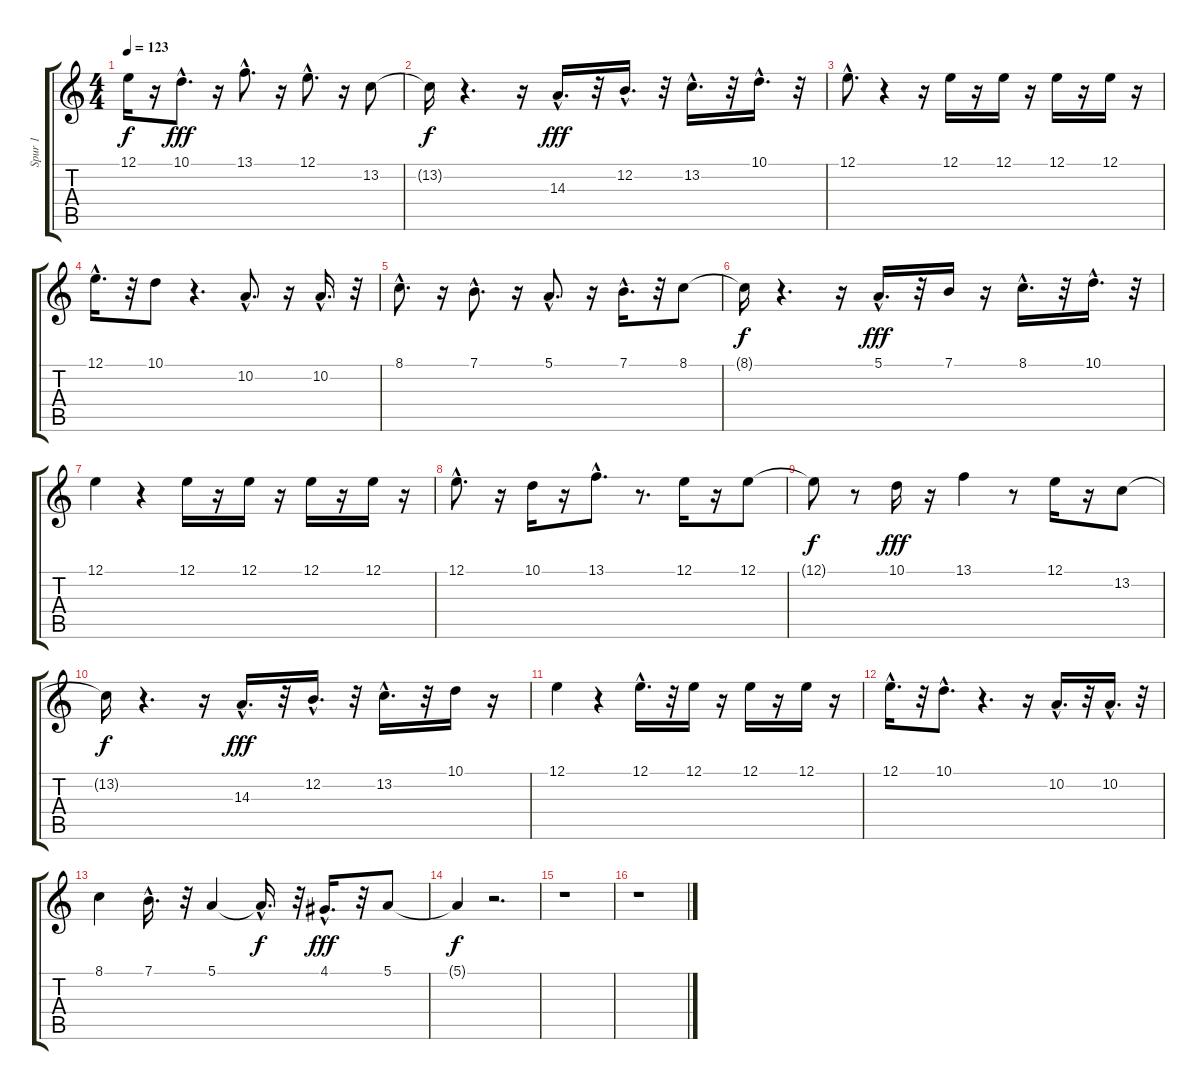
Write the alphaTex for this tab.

\track ("Spur 1" "Spur 1") {instrument flute}
\staff {score tabs}
\tuning (E4 B3 G3 D3 A2 E2) {hide}
\ts (4 4)
\tempo 123
\clef g2
\ks c
12.1{t}.16{dy f} r.16 10.1{hac}.8{d dy fff} r.16 13.1{hac}.8{d} r.16 12.1{hac}.8{d} r.16 13.2.8 |
13.2{t}.16{dy f} r.4{d} r.16 14.3{hac}.16{d dy fff} r.32 12.2{hac}.16{d} r.32 13.2{hac}.16{d} r.32 10.1{hac}.16{d} r.32 |
12.1{hac}.8{d} r.4 r.16 12.1.16 r.16 12.1.16 r.16 12.1.16 r.16 12.1.16 r.16 |
12.1{hac}.16{d} r.32 10.1.8 r.4{d} 10.2{hac}.8{d} r.16 10.2{hac}.16{d} r.32 |
8.1{hac}.8{d} r.16 7.1{hac}.8{d} r.16 5.1{hac}.8{d} r.16 7.1{hac}.16{d} r.32 8.1.8 |
8.1{t}.16{dy f} r.4{d} r.16 5.1{hac}.16{d dy fff} r.32 7.1.16 r.16 8.1{hac}.16{d} r.32 10.1{hac}.16{d} r.32 |
12.1.4 r.4 12.1.16 r.16 12.1.16 r.16 12.1.16 r.16 12.1.16 r.16 |
12.1{hac}.8{d} r.16 10.1.16 r.16 13.1{hac}.8{d} r.8{d} 12.1.16 r.16 12.1.8 |
12.1{t}.8{dy f} r.8 10.1.16{dy fff} r.16 13.1.4 r.8 12.1.16 r.16 13.2.8 |
13.2{t}.16{dy f} r.4{d} r.16 14.3{hac}.16{d dy fff} r.32 12.2{hac}.16{d} r.32 13.2{hac}.16{d} r.32 10.1.16 r.16 |
12.1.4 r.4 12.1{hac}.16{d} r.32 12.1.16 r.16 12.1.16 r.16 12.1.16 r.16 |
12.1{hac}.16{d} r.32 10.1{hac}.8{d} r.4{d} r.16 10.2{hac}.16{d} r.32 10.2{hac}.16{d} r.32 |
8.1.4 7.1{hac}.16{d} r.32 5.1.4 5.1{hac t}.16{d dy f} r.32 4.1{hac}.16{d dy fff} r.32 5.1.8 |
5.1{t}.4{dy f} r.2{d} |
r.1 |
r.1
